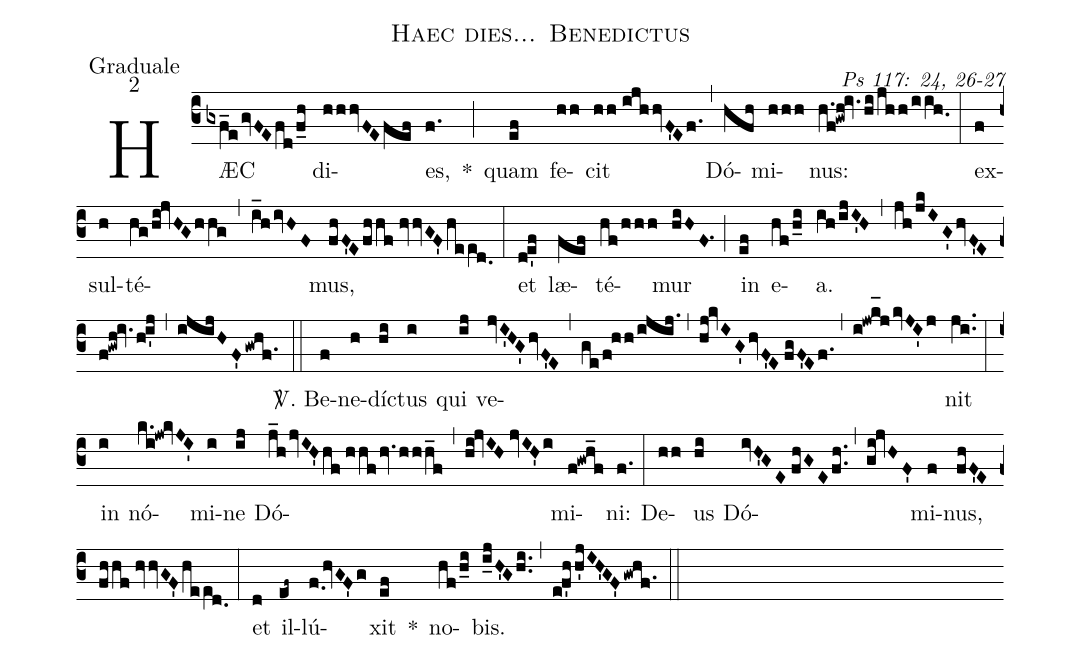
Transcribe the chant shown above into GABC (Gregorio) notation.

name: Haec dies... Benedictus;
office-part: Graduale;
mode: 2;
commentary: Ps 117: 24, 26-27;
%%
(c3) HÆC(gxf_egvFEfd/f_h) di(hhhvFEfef)es,(f.) *(;) quam(ef) fe(hh)cit(hh//ijhhvF'Ef.) (,) Dó(hfh)mi(hhh)nus:(h.f!gwh!iv.hi/jhh/iih.0) (:)
ex(f)sul(h)té(hg/hi!jvHGhhg)(,)(i_hivHF)mus,(fhF'Efhhf//hvvGF'/!hee[ll:1]d.0) (:)
et(de'f) læ(fef)té(hf/hhh)mur(hiHF.1) (;) in(ef) e(hf/h_i)a.(ih/ijI'H) (,) (jh/jkIG'hvF'E//f!gwh!iv.hi'j) (,) (ijijHF'gwhf.1) (::)
<sp>V/</sp>. Be(f)ne(h)díc(hi)tus(i) qui(ij) ve(jvI'HG'hvF'E)(,)(ge/f!hh/ijij.)(,)(hj!kvIG'hvF'E//fgF'Ef.)(,)(i!jwk_[hl:1]jkvJI'j)nit(ji..) (:)
in(i) nó(k.i!jw!kvJI')mi(i)ne(ij) Dó(j_hjvIH'hf//hhfhv.hhh_f)(,)(hi!jvIH//jvIH'i)mi(f!gwh_f)ni:(f.) (:)
De(hh)us(hi) Dó(ivH'GE//fhGEfh..)(,)(gi!jvHF')mi(f)nus,(fhF'Efhhf//hvvGF'hee[ll:1]d.0) (:)
et(d) il(ef~)lú(f.0/[-0.5]hvGF'g)xit(ef) *() no(hf/h_i)bis.(i_jH'Ghi..) (,) (ef'hh'jIH'GF'gwhf.1) (::)
